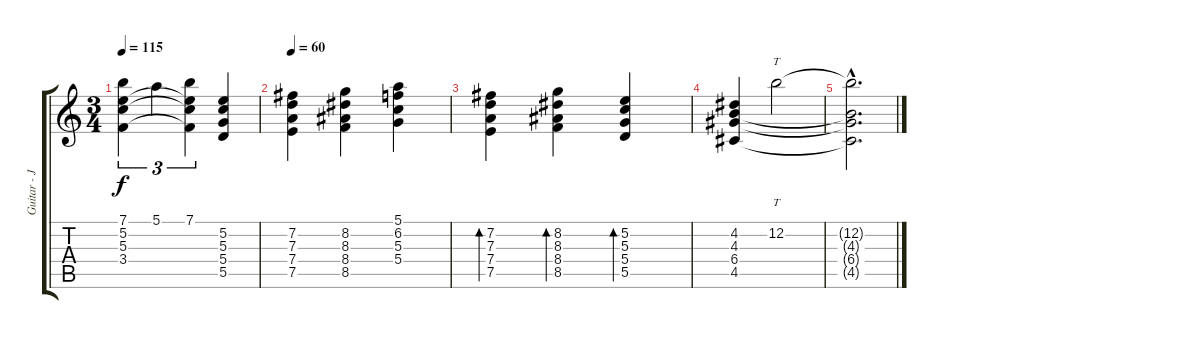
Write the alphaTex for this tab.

\track ("Guitar - Joe Pass" "Guitar - J") {instrument electricguitarjazz}
\staff {score tabs}
\tuning (E4 B3 G3 D3 A2 E2) {hide}
\ts (3 4)
\tempo 115
\clef g2
\ks c
(7.1 5.2 5.3 3.4).4{tu (3 2) dy f} 5.1.4{tu (3 2)} (7.1 5.2{t} 5.3{t} 3.4{t}).4{tu (3 2)} (5.2 5.3 5.4 5.5).4 |
\tempo 60
(7.2 7.3 7.4 7.5).4 (8.2 8.3 8.4 8.5).4 (5.1 6.2 5.3 5.4).4 |
(7.2 7.3 7.4 7.5).4{bd 480} (8.2 8.3 8.4 8.5).4{bd 480} (5.2 5.3 5.4 5.5).4{bd 480} |
(4.2 4.3 6.4 4.5).4 12.2.2{tt} |
(12.2{hac t} 4.3{hac t} 6.4{hac t} 4.5{hac t}).2{d}
